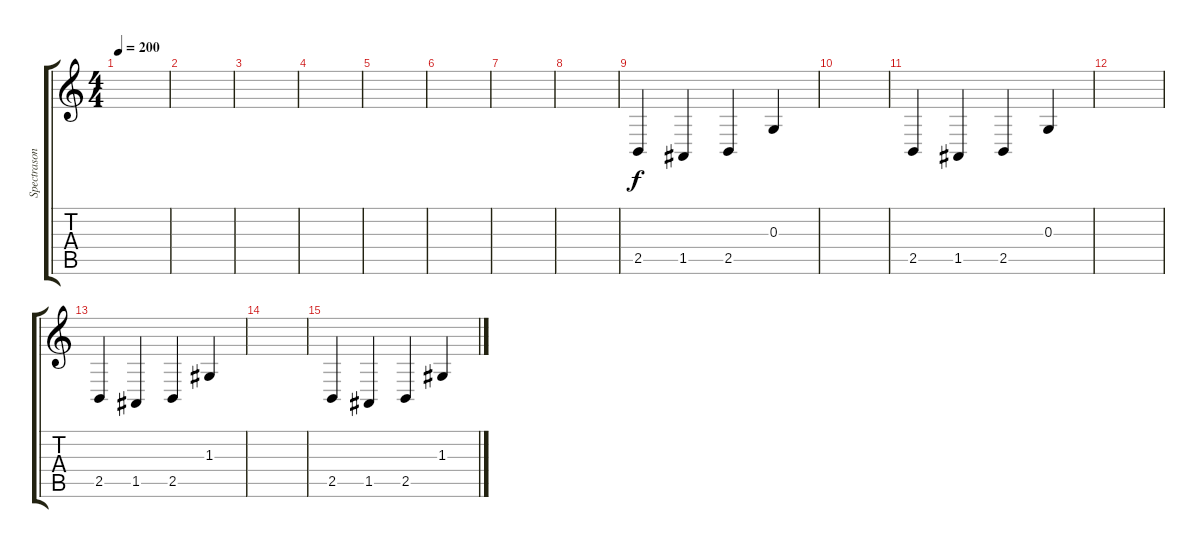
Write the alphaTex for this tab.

\track ("Spectrasonics Omnisphere" "Spectrason") {instrument whistle}
\staff {score tabs}
\tuning (E4 B3 G3 D3 A2 E2) {hide}
\ts (4 4)
\tempo 200
\clef g2
\ks c
|
|
|
|
|
|
|
|
2.5.4{instrument tremolostrings} 1.5.4 2.5.4 0.3.4 |
|
2.5.4 1.5.4 2.5.4 0.3.4 |
|
2.5.4 1.5.4 2.5.4 1.3.4 |
|
2.5.4 1.5.4 2.5.4 1.3.4
